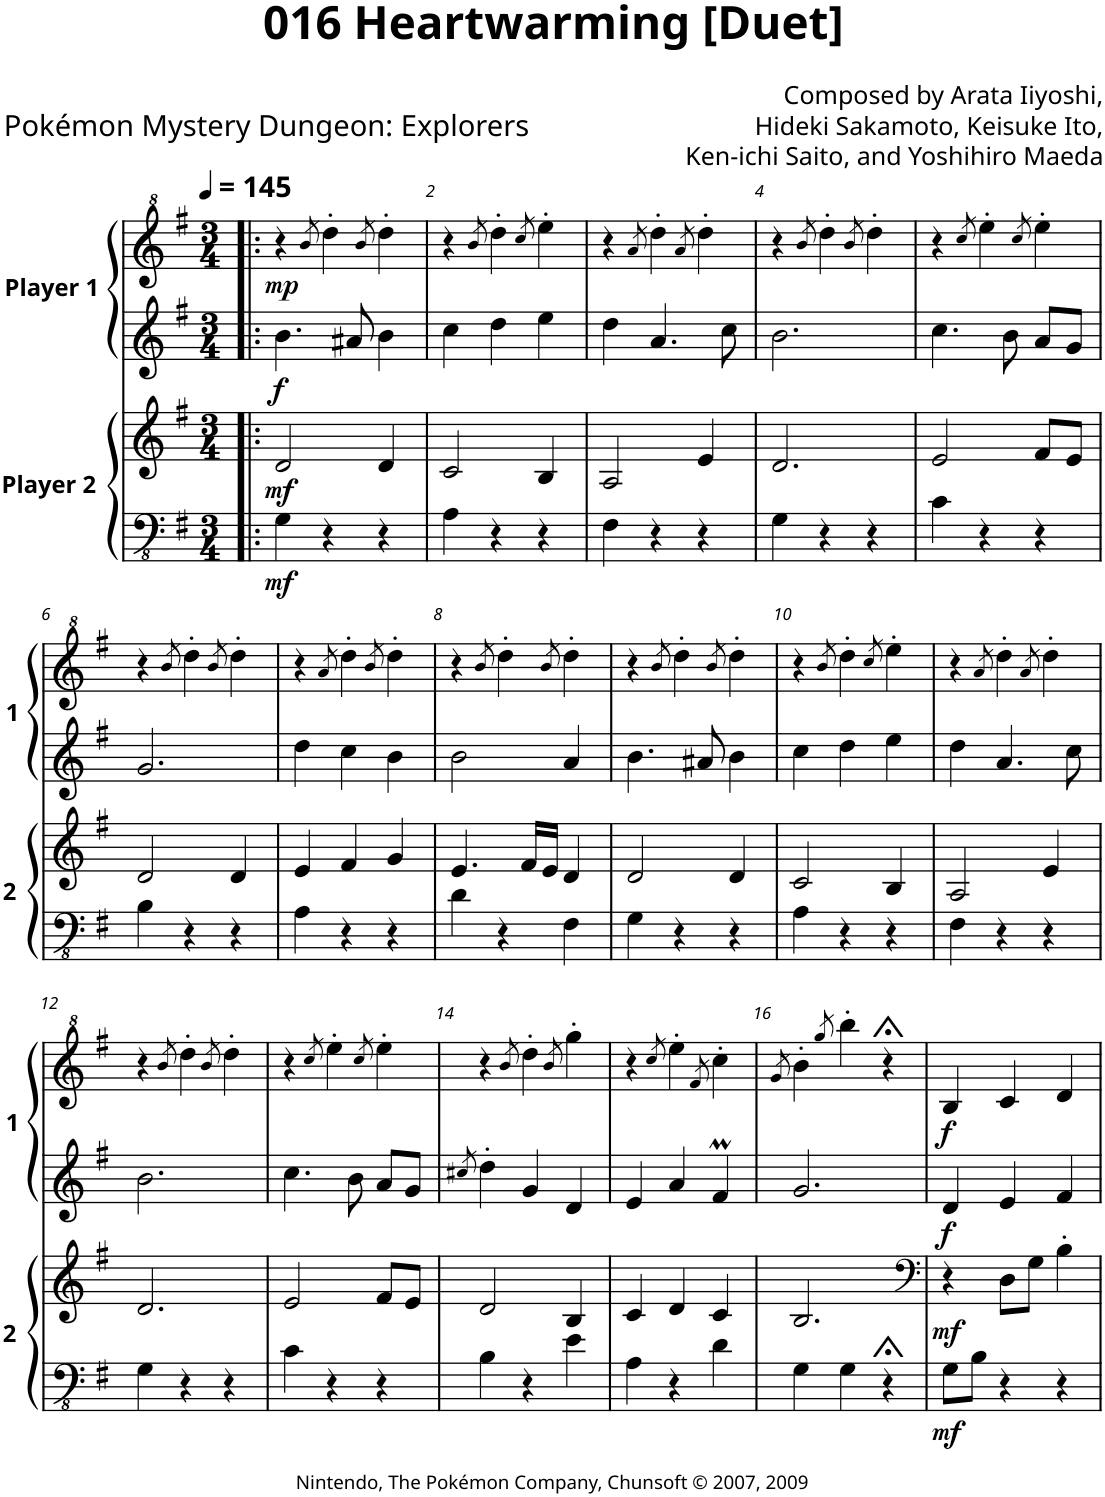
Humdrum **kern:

**kern	**kern	**dynam	**kern	**kern	**dynam
*part2	*part2	*part2	*part1	*part1	*part1
*staff4	*staff3	*staff3/4	*staff2	*staff1	*staff1/2
*I"Player 2	*	*	*I"Player 1	*	*
*clefFv4	*clefG2	*	*clefG2	*clefG^2	*
*k[f#]	*k[f#]	*	*k[f#]	*k[f#]	*
*M3/4	*M3/4	*	*M3/4	*M3/4	*
*MM145	*MM145	*	*MM145	*MM145	*
=1!|:	=1!|:	=1!|:	=1!|:	=1!|:	=1!|:
!	!	!LO:DY:b=2	!	!	!
!	!	!LO:DY:n=1:b	!	!	!LO:DY:b=2
!	!	!	!	!	!LO:DY:n=1:b
4GG\	2d/	mf mf	4.b\	4r	f mp
.	.	.	.	8qbb/	.
4r	.	.	.	4ddd'\	.
.	.	.	8a#X/	.	.
.	.	.	.	8qbb/	.
4r	4d/	.	4b\	4ddd'\	.
=2	=2	=2	=2	=2	=2
4AA\	2c/	.	4cc\	4r	.
.	.	.	.	8qbb/	.
4r	.	.	4dd\	4ddd'\	.
.	.	.	.	8qccc/	.
4r	4B/	.	4ee\	4eee'\	.
=3	=3	=3	=3	=3	=3
4FF#\	2A/	.	4dd\	4r	.
.	.	.	.	8qaa/	.
4r	.	.	4.a/	4ddd'\	.
.	.	.	.	8qaa/	.
4r	4e/	.	.	4ddd'\	.
.	.	.	8cc\	.	.
=4	=4	=4	=4	=4	=4
4GG\	2.d/	.	2.b\	4r	.
.	.	.	.	8qbb/	.
4r	.	.	.	4ddd'\	.
.	.	.	.	8qbb/	.
4r	.	.	.	4ddd'\	.
=5	=5	=5	=5	=5	=5
4C\	2e/	.	4.cc\	4r	.
.	.	.	.	8qccc/	.
4r	.	.	.	4eee'\	.
.	.	.	8b\	.	.
.	.	.	.	8qccc/	.
4r	8f#/L	.	8a/L	4eee'\	.
.	8e/J	.	8g/J	.	.
!!LO:LB:g=z
=6	=6	=6	=6	=6	=6
4BB\	2d/	.	2.g/	4r	.
.	.	.	.	8qbb/	.
4r	.	.	.	4ddd'\	.
.	.	.	.	8qbb/	.
4r	4d/	.	.	4ddd'\	.
=7	=7	=7	=7	=7	=7
4AA\	4e/	.	4dd\	4r	.
.	.	.	.	8qaa/	.
4r	4f#/	.	4cc\	4ddd'\	.
.	.	.	.	8qbb/	.
4r	4g/	.	4b\	4ddd'\	.
=8	=8	=8	=8	=8	=8
4D\	4.e/	.	2b\	4r	.
.	.	.	.	8qbb/	.
4r	.	.	.	4ddd'\	.
.	16f#/LL	.	.	.	.
.	16e/JJ	.	.	.	.
.	.	.	.	8qbb/	.
4FF#\	4d/	.	4a/	4ddd'\	.
=9	=9	=9	=9	=9	=9
4GG\	2d/	.	4.b\	4r	.
.	.	.	.	8qbb/	.
4r	.	.	.	4ddd'\	.
.	.	.	8a#X/	.	.
.	.	.	.	8qbb/	.
4r	4d/	.	4b\	4ddd'\	.
=10	=10	=10	=10	=10	=10
4AA\	2c/	.	4cc\	4r	.
.	.	.	.	8qbb/	.
4r	.	.	4dd\	4ddd'\	.
.	.	.	.	8qccc/	.
4r	4B/	.	4ee\	4eee'\	.
=11	=11	=11	=11	=11	=11
4FF#\	2A/	.	4dd\	4r	.
.	.	.	.	8qaa/	.
4r	.	.	4.a/	4ddd'\	.
.	.	.	.	8qaa/	.
4r	4e/	.	.	4ddd'\	.
.	.	.	8cc\	.	.
!!LO:LB:g=z
=12	=12	=12	=12	=12	=12
4GG\	2.d/	.	2.b\	4r	.
.	.	.	.	8qbb/	.
4r	.	.	.	4ddd'\	.
.	.	.	.	8qbb/	.
4r	.	.	.	4ddd'\	.
=13	=13	=13	=13	=13	=13
4C\	2e/	.	4.cc\	4r	.
.	.	.	.	8qccc/	.
4r	.	.	.	4eee'\	.
.	.	.	8b\	.	.
.	.	.	.	8qccc/	.
4r	8f#/L	.	8a/L	4eee'\	.
.	8e/J	.	8g/J	.	.
=14	=14	=14	=14	=14	=14
.	.	.	8qcc#X/	.	.
4BB\	2d/	.	4dd'\	4r	.
.	.	.	.	8qbb/	.
4r	.	.	4g/	4ddd'\	.
.	.	.	.	8qbb/	.
4E\	4B/	.	4d/	4ggg'\	.
=15	=15	=15	=15	=15	=15
4AA\	4c/	.	4e/	4r	.
.	.	.	.	8qccc/	.
4r	4d/	.	4a/	4eee'\	.
.	.	.	.	8qff#/	.
4D\	4c/	.	4f#m/	4ccc'\	.
=16	=16	=16	=16	=16	=16
.	.	.	.	8qgg/	.
4GG\	2.B/	.	2.g/	4bb'\	.
.	.	.	.	8qggg/	.
4GG\	.	.	.	4bbb'\	.
4r;<	.	.	.	4r;<	.
=17	=17	=17	=17	=17	=17
*	*clefF4	*	*	*	*
!	!	!LO:DY:b=2	!	!	!
!	!	!LO:DY:n=1:b	!	!	!LO:DY:b=2
!	!	!	!	!	!LO:DY:n=1:b
8GG\L	4r	mf mf	4d/	4b/	f f
8BB\J	.	.	.	.	.
4r	8D\L	.	4e/	4cc/	.
.	8G\J	.	.	.	.
4r	4B'\	.	4f#/	4dd/	.
=	=	=	=	=	=
*-	*-	*-	*-	*-	*-
